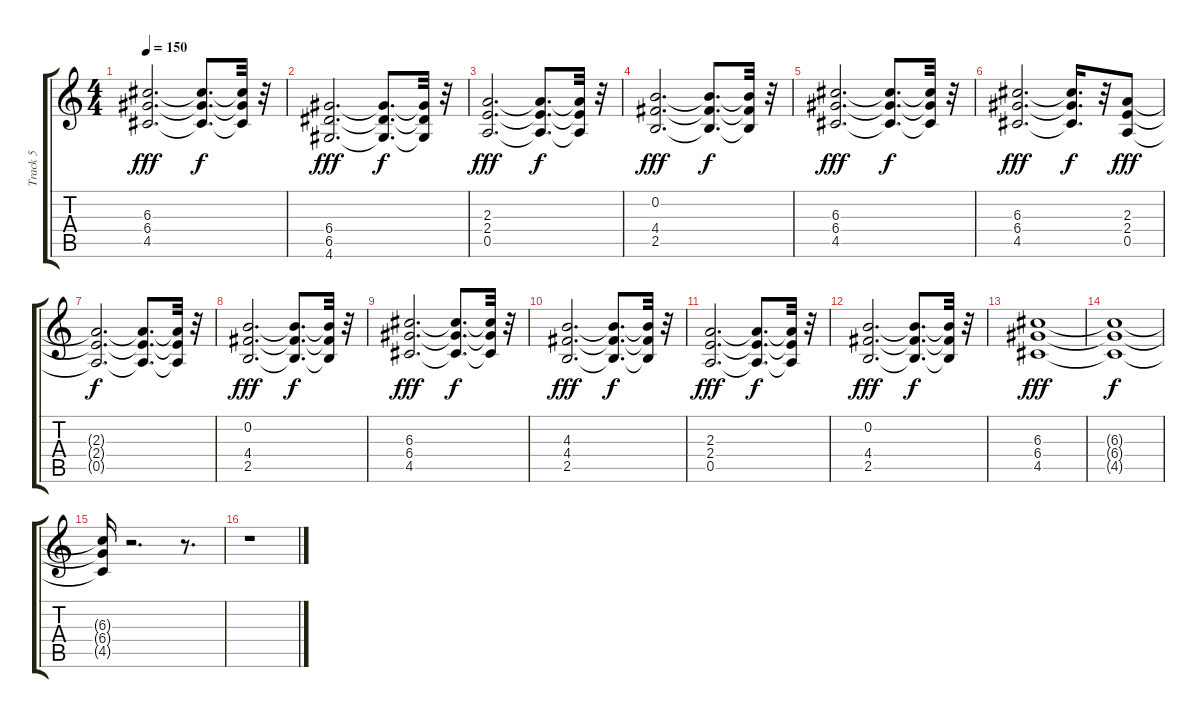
\track ("Track 5" "Track 5") {instrument electricguitarmuted}
\staff {score tabs}
\tuning (E4 B3 G3 D3 A2 E2) {hide}
\ts (4 4)
\tempo 150
\clef g2
\ks c
(6.3 6.4 4.5).2{d dy fff} (6.3{t} 6.4{t} 4.5{t}).8{d dy f} (6.3{t} 6.4{t} 4.5{t}).32 r.32 |
(6.4 6.5 4.6).2{d dy fff} (6.4{t} 6.5{t} 4.6{t}).8{d dy f} (6.4{t} 6.5{t} 4.6{t}).32 r.32 |
(2.3 2.4 0.5).2{d dy fff} (2.3{t} 2.4{t} 0.5{t}).8{d dy f} (2.3{t} 2.4{t} 0.5{t}).32 r.32 |
(0.2 4.4 2.5).2{d dy fff} (0.2{t} 4.4{t} 2.5{t}).8{d dy f} (0.2{t} 4.4{t} 2.5{t}).32 r.32 |
(6.3 6.4 4.5).2{d dy fff} (6.3{t} 6.4{t} 4.5{t}).8{d dy f} (6.3{t} 6.4{t} 4.5{t}).32 r.32 |
(6.3 6.4 4.5).2{d dy fff} (6.3{t} 6.4{t} 4.5{t}).16{d dy f} r.32 (2.3 2.4 0.5).8{dy fff} |
(2.3{t} 2.4{t} 0.5{t}).2{d dy f} (2.3{t} 2.4{t} 0.5{t}).8{d} (2.3{t} 2.4{t} 0.5{t}).32 r.32 |
(0.2 4.4 2.5).2{d dy fff} (0.2{t} 4.4{t} 2.5{t}).8{d dy f} (0.2{t} 4.4{t} 2.5{t}).32 r.32 |
(6.3 6.4 4.5).2{d dy fff} (6.3{t} 6.4{t} 4.5{t}).8{d dy f} (6.3{t} 6.4{t} 4.5{t}).32 r.32 |
(4.3 4.4 2.5).2{d dy fff} (4.3{t} 4.4{t} 2.5{t}).8{d dy f} (4.3{t} 4.4{t} 2.5{t}).32 r.32 |
(2.3 2.4 0.5).2{d dy fff} (2.3{t} 2.4{t} 0.5{t}).8{d dy f} (2.3{t} 2.4{t} 0.5{t}).32 r.32 |
(0.2 4.4 2.5).2{d dy fff} (0.2{t} 4.4{t} 2.5{t}).8{d dy f} (0.2{t} 4.4{t} 2.5{t}).32 r.32 |
(6.3 6.4 4.5).1{dy fff} |
(6.3{t} 6.4{t} 4.5{t}).1{dy f} |
(6.3{t} 6.4{t} 4.5{t}).16 r.2{d} r.8{d} |
r.1
